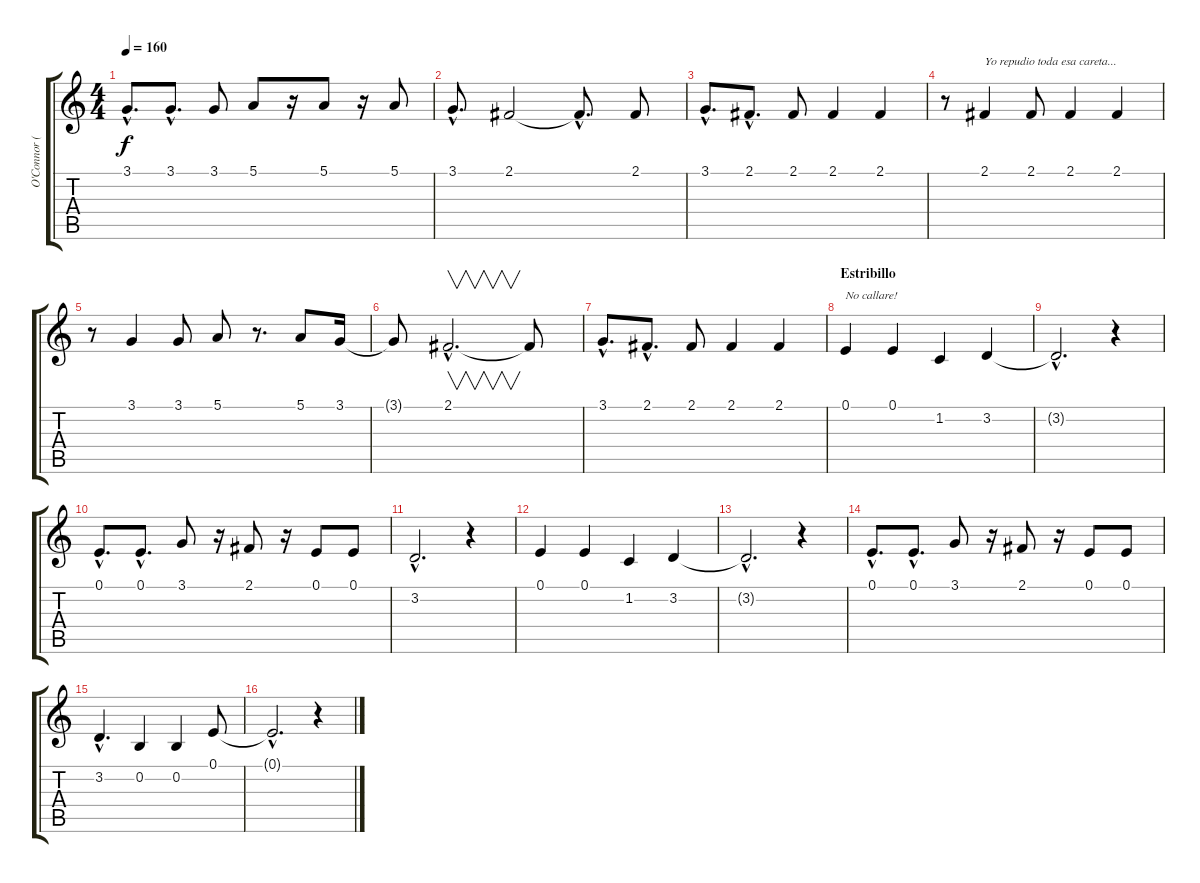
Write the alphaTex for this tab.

\track ("O'Connor (voz)" "O'Connor (") {instrument lead6voice}
\staff {score tabs}
\tuning (E4 B3 G3 D3 A2 E2) {hide}
\ts (4 4)
\tempo 160
\clef g2
\ks c
3.1{hac}.8{d dy f} 3.1{hac}.8{d} 3.1.8 5.1.8 r.16 5.1.8 r.16 5.1.8 |
3.1{hac}.8{d} 2.1.2 2.1{hac t}.8{d} 2.1.8 |
3.1{hac}.8{d} 2.1{hac}.8{d} 2.1.8 2.1.4 2.1.4 |
r.8 2.1.4{txt "Yo repudio toda esa careta..."} 2.1.8 2.1.4 2.1.4 |
r.8 3.1.4 3.1.8 5.1.8 r.8{d} 5.1.8 3.1.16 |
3.1{t}.8 2.1{hac}.2{v d} 2.1{t}.8 |
3.1{hac}.8{d} 2.1{hac}.8{d} 2.1.8 2.1.4 2.1.4 |
\section ("" "Estribillo")
0.1.4{txt "No callare!"} 0.1.4 1.2.4 3.2.4 |
3.2{hac t}.2{d} r.4 |
0.1{hac}.8{d} 0.1{hac}.8{d} 3.1.8 r.16 2.1.8 r.16 0.1.8 0.1.8 |
3.2{hac}.2{d} r.4 |
0.1.4 0.1.4 1.2.4 3.2.4 |
3.2{hac t}.2{d} r.4 |
0.1{hac}.8{d} 0.1{hac}.8{d} 3.1.8 r.16 2.1.8 r.16 0.1.8 0.1.8 |
3.2{hac}.4{d} 0.2.4 0.2.4 0.1.8 |
0.1{hac t}.2{d} r.4
